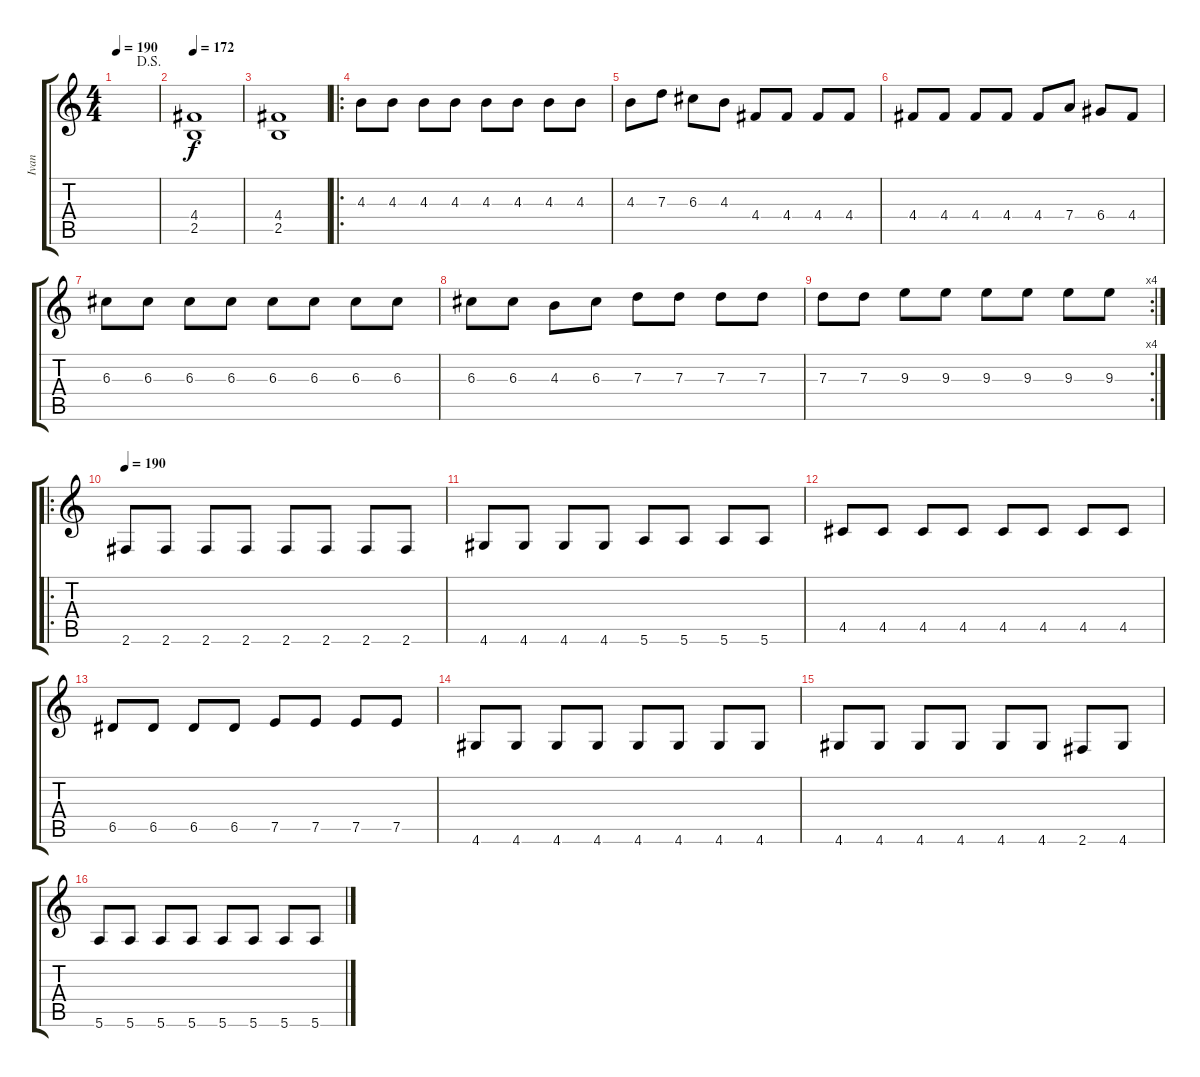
\track ("Ivan" "Ivan") {instrument distortionguitar}
\staff {score tabs}
\tuning (E4 B3 G3 D3 A2 E2) {hide}
\ts (4 4)
\jump dalsegno
\tempo 190
\clef g2
\ks c
|
\tempo 172
(4.4 2.5).1 |
(4.4 2.5).1 |
\ro
4.3.8 4.3.8 4.3.8 4.3.8 4.3.8 4.3.8 4.3.8 4.3.8 |
4.3.8 7.3.8 6.3.8 4.3.8 4.4.8 4.4.8 4.4.8 4.4.8 |
4.4.8 4.4.8 4.4.8 4.4.8 4.4.8 7.4.8 6.4.8 4.4.8 |
6.3.8 6.3.8 6.3.8 6.3.8 6.3.8 6.3.8 6.3.8 6.3.8 |
6.3.8 6.3.8 4.3.8 6.3.8 7.3.8 7.3.8 7.3.8 7.3.8 |
\rc 4
7.3.8 7.3.8 9.3.8 9.3.8 9.3.8 9.3.8 9.3.8 9.3.8 |
\ro
\tempo 190
2.6.8 2.6.8 2.6.8 2.6.8 2.6.8 2.6.8 2.6.8 2.6.8 |
4.6.8 4.6.8 4.6.8 4.6.8 5.6.8 5.6.8 5.6.8 5.6.8 |
4.5.8 4.5.8 4.5.8 4.5.8 4.5.8 4.5.8 4.5.8 4.5.8 |
6.5.8 6.5.8 6.5.8 6.5.8 7.5.8 7.5.8 7.5.8 7.5.8 |
4.6.8 4.6.8 4.6.8 4.6.8 4.6.8 4.6.8 4.6.8 4.6.8 |
4.6.8 4.6.8 4.6.8 4.6.8 4.6.8 4.6.8 2.6.8 4.6.8 |
5.6.8 5.6.8 5.6.8 5.6.8 5.6.8 5.6.8 5.6.8 5.6.8
